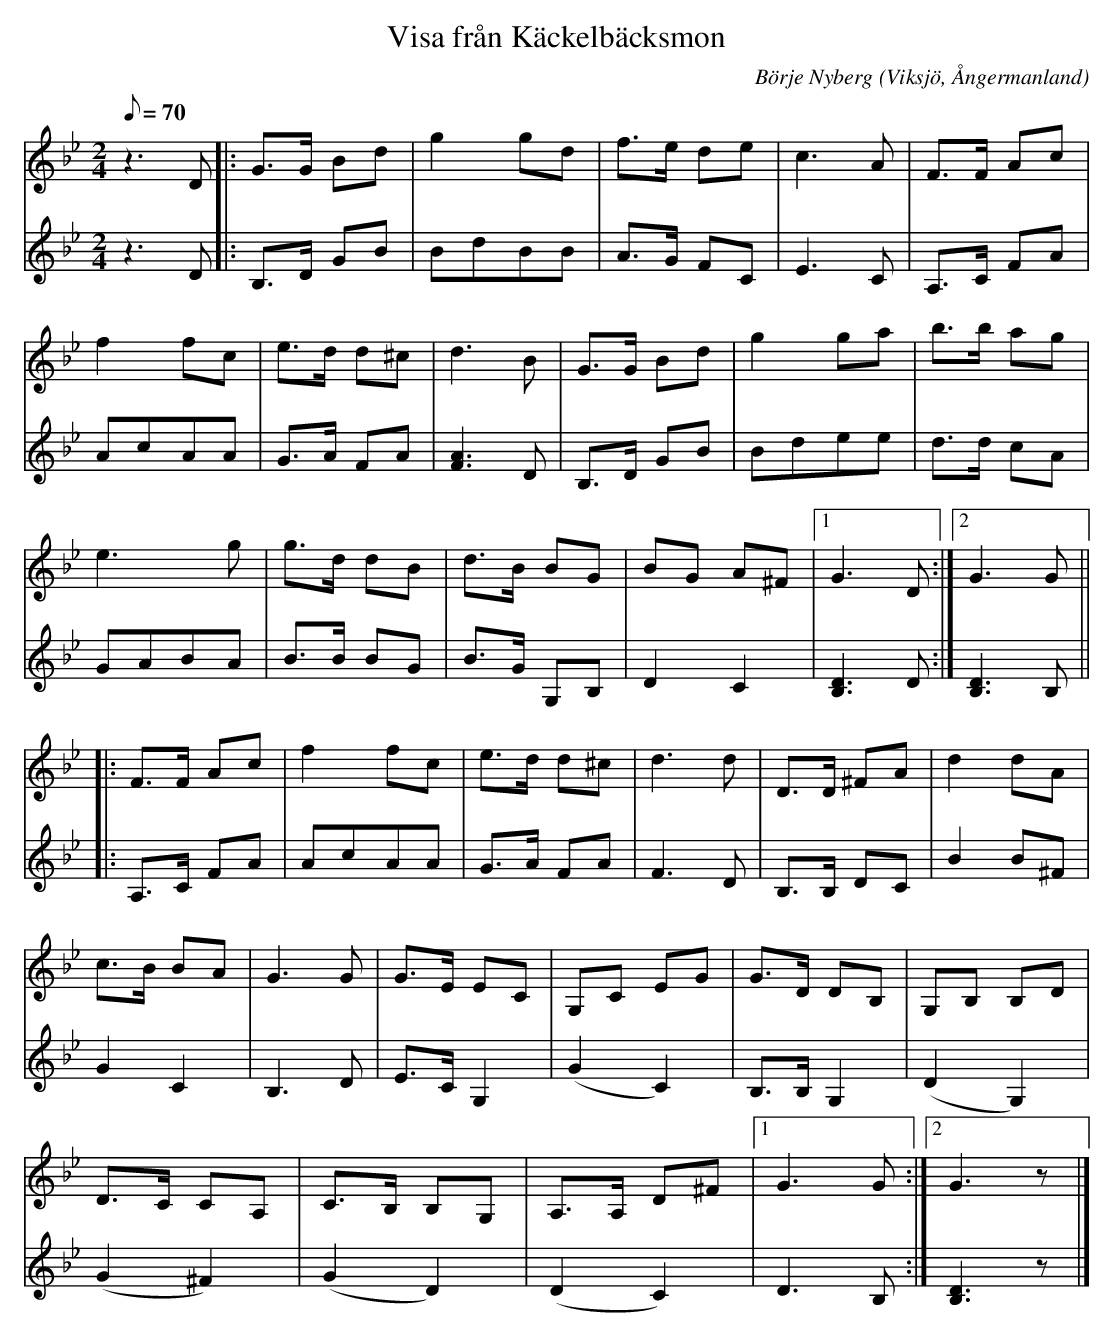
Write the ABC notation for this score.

X:1
T:Visa från Käckelbäcksmon
C:Börje Nyberg
O:Viksjö, Ångermanland
M:2/4
L:1/8
Q:70
K:Gm
V:1
z2> D2|: G>G Bd | g2 gd | f>e de | c2>A2 | F>F Ac |
f2 fc | e>d d^c | d2>B2 | G>G Bd |g2 ga | b>b ag |
e2> g2 | g>d dB |d>B BG |BG A^F |1 G2> D2 :|2 G2> G2 ||
|: F>F Ac | f2 fc | e>d d^c | d2>d2 | D>D ^FA | d2 dA |
c>B BA |G2> G2 | G>E EC | G,C EG | G>D DB, | G,B, B,D |
D>C CA, | C>B, B,G, | A,>A, D^F |1 G2> G2 :|2 G2> z2 |]
V:2
z2> D2 |: B,>D GB| BdBB | A>G FC | E2>C2 | A,>C FA |
AcAA | G>A FA | [A2F2]> D2 | B,>D GB | Bdee | d>d cA |
GABA | B>B BG | B>G G,B, | D2C2 | [D2B,2]> D2 :| [D2B,2]> B,2 ||
|: A,>C FA | AcAA | G>A FA | F2>D2 | B,>B, DC | B2 B^F |
G2 C2 | B,2> D2 | E>C G,2 |(G2 C2) | B,>B, G,2 | (D2 G,2) |
(G2 ^F2) | (G2 D2) | (D2 C2) | D2> B,2 :| [D2B,2]> z2 |]
